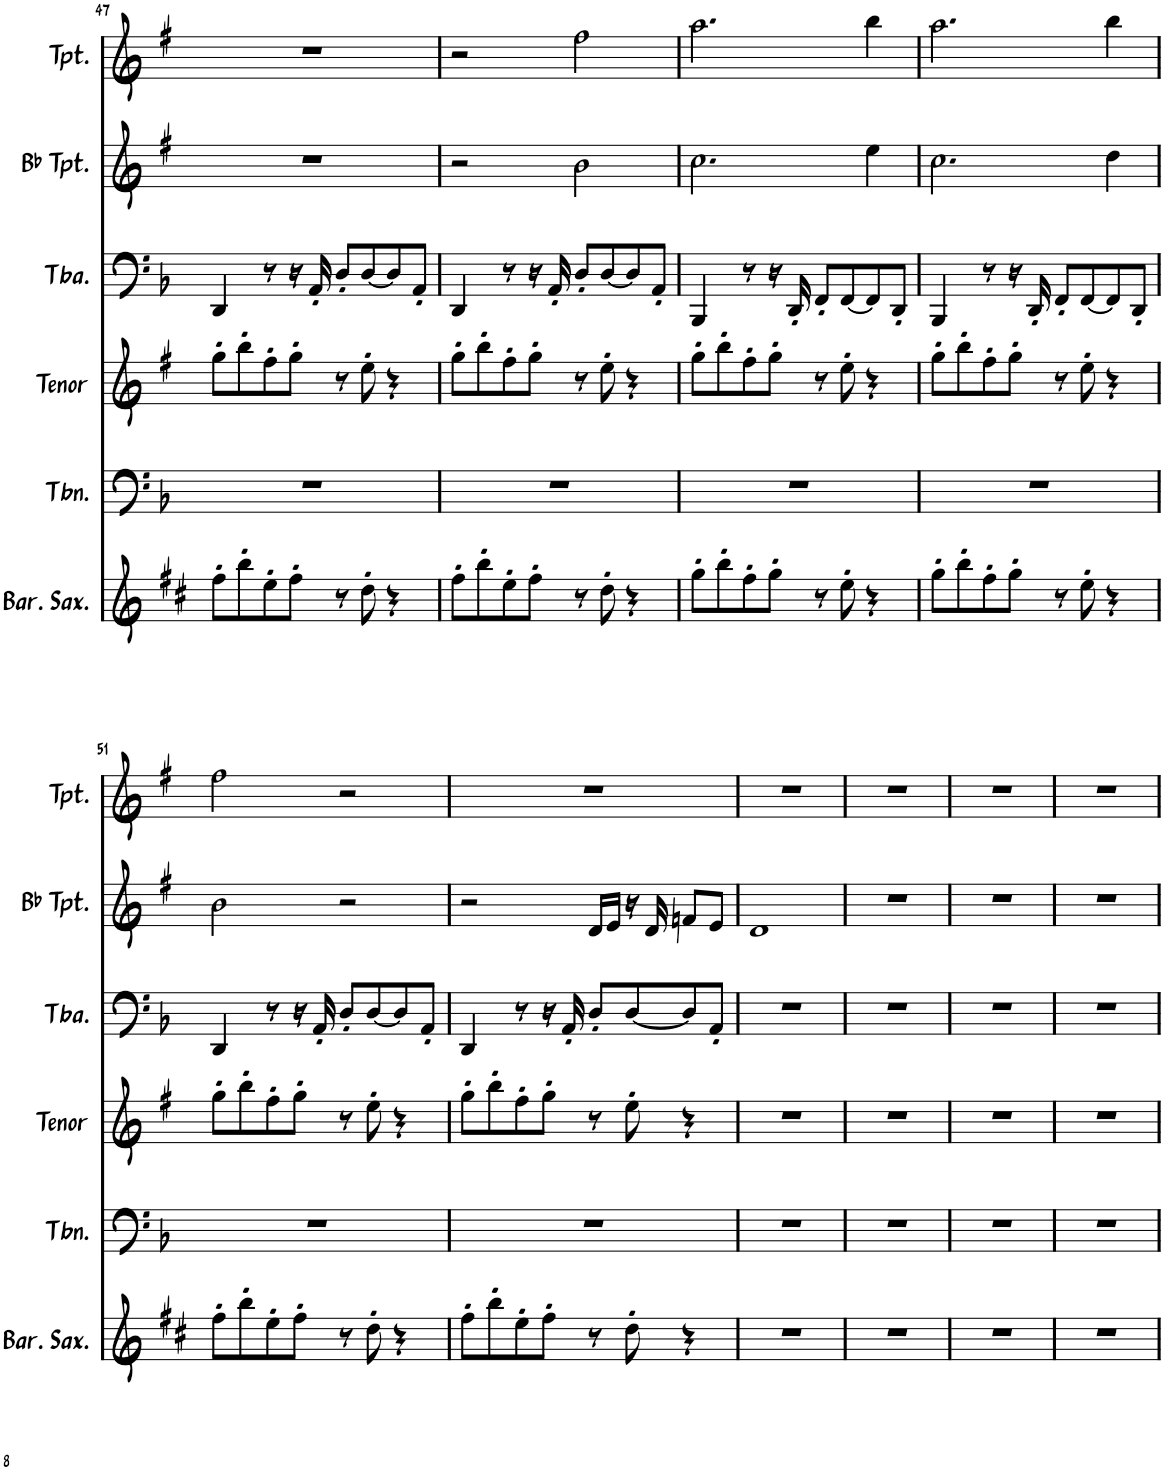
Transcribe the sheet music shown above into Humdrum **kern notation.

**kern	**kern	**kern	**kern	**kern	**kern
*part6	*part5	*part4	*part3	*part2	*part1
*staff6	*staff5	*staff4	*staff3	*staff2	*staff1
*I"Baritone Saxophone	*I"Trombone	*I"Tenor Sax	*I"Tuba	*I"Bb Trumpet	*I"Trumpet
*I'Bar. Sax.	*I'Tbn.	*I'Tenor	*I'Tba.	*I'Bb Tpt.	*I'Tpt.
!!LO:PB:g=z
*clefG2	*clefF4	*clefG2	*clefF4	*clefG2	*clefG2
*Trd12c21	*	*Trd8c14	*	*Trd1c2	*Trd1c2
*k[f#c#]	*k[b-]	*k[f#]	*k[b-]	*k[f#]	*k[f#]
*M4/4	*M4/4	*M4/4	*M4/4	*M4/4	*M4/4
=47	=47	=47	=47	=47	=47
8ff#'\L	1r	8gg'\L	4DD/	1r	1r
8bb'\	.	8bb'\	.	.	.
8ee'\	.	8ff#'\	8r	.	.
8ff#'\J	.	8gg'\J	16r	.	.
.	.	.	16AA'/	.	.
8r	.	8r	8D'/L	.	.
8dd'\	.	8ee'\	[8D/	.	.
4r	.	4r	8D/]	.	.
.	.	.	8AA'/J	.	.
=48	=48	=48	=48	=48	=48
8ff#'\L	1r	8gg'\L	4DD/	2r	2r
8bb'\	.	8bb'\	.	.	.
8ee'\	.	8ff#'\	8r	.	.
8ff#'\J	.	8gg'\J	16r	.	.
.	.	.	16AA'/	.	.
8r	.	8r	8D'/L	2b\	2ff#\
8dd'\	.	8ee'\	[8D/	.	.
4r	.	4r	8D/]	.	.
.	.	.	8AA'/J	.	.
=49	=49	=49	=49	=49	=49
8gg'\L	1r	8gg'\L	4BBB-/	2.cc\	2.aa\
8bb'\	.	8bb'\	.	.	.
8ff#'\	.	8ff#'\	8r	.	.
8gg'\J	.	8gg'\J	16r	.	.
.	.	.	16DD'/	.	.
8r	.	8r	8FF'/L	.	.
8ee'\	.	8ee'\	[8FF/	.	.
4r	.	4r	8FF/]	4ee\	4bb\
.	.	.	8DD'/J	.	.
=50	=50	=50	=50	=50	=50
8gg'\L	1r	8gg'\L	4BBB-/	2.cc\	2.aa\
8bb'\	.	8bb'\	.	.	.
8ff#'\	.	8ff#'\	8r	.	.
8gg'\J	.	8gg'\J	16r	.	.
.	.	.	16DD'/	.	.
8r	.	8r	8FF'/L	.	.
8ee'\	.	8ee'\	[8FF/	.	.
4r	.	4r	8FF/]	4dd\	4bb\
.	.	.	8DD'/J	.	.
!!LO:LB:g=z
=51	=51	=51	=51	=51	=51
8ff#'\L	1r	8gg'\L	4DD/	2b\	2ff#\
8bb'\	.	8bb'\	.	.	.
8ee'\	.	8ff#'\	8r	.	.
8ff#'\J	.	8gg'\J	16r	.	.
.	.	.	16AA'/	.	.
8r	.	8r	8D'/L	2r	2r
8dd'\	.	8ee'\	[8D/	.	.
4r	.	4r	8D/]	.	.
.	.	.	8AA'/J	.	.
=52	=52	=52	=52	=52	=52
8ff#'\L	1r	8gg'\L	4DD/	2r	1r
8bb'\	.	8bb'\	.	.	.
8ee'\	.	8ff#'\	8r	.	.
8ff#'\J	.	8gg'\J	16r	.	.
.	.	.	16AA'/	.	.
8r	.	8r	8D'/L	16d/LL	.
.	.	.	.	16e/JJ	.
8dd'\	.	8ee'\	[8D/	16r	.
.	.	.	.	16d/	.
4r	.	4r	8D/]	8fn/L	.
.	.	.	8AA'/J	8e/J	.
=53	=53	=53	=53	=53	=53
1r	1r	1r	1r	1d	1r
=54	=54	=54	=54	=54	=54
1r	1r	1r	1r	1r	1r
=55	=55	=55	=55	=55	=55
1r	1r	1r	1r	1r	1r
=56	=56	=56	=56	=56	=56
1r	1r	1r	1r	1r	1r
=	=	=	=	=	=
*-	*-	*-	*-	*-	*-
